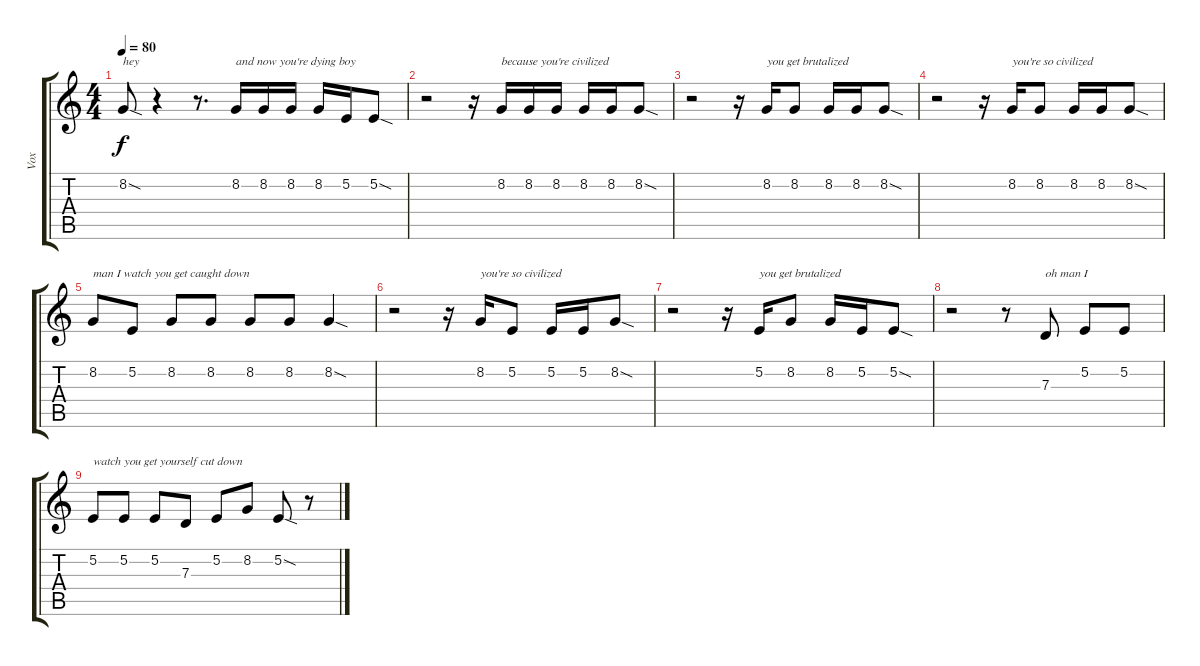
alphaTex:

\track ("Vox" "Vox") {instrument cello}
\staff {score tabs}
\tuning (E4 B3 G3 D3 A2 E2) {hide}
\ts (4 4)
\tempo 80
\clef g2
\ks c
8.2{sod}.8{txt "hey" dy f} r.4 r.8{d} 8.2.16{txt "and now you're dying boy"} 8.2.16 8.2.16 8.2.16 5.2.16 5.2{sod}.8 |
r.2 r.16 8.2.16{txt "because you're civilized"} 8.2.16 8.2.16 8.2.16 8.2.16 8.2{sod}.8 |
r.2 r.16 8.2.16{txt "you get brutalized"} 8.2.8 8.2.16 8.2.16 8.2{sod}.8 |
r.2 r.16 8.2.16{txt "you're so civilized"} 8.2.8 8.2.16 8.2.16 8.2{sod}.8 |
8.2.8{txt "man I watch you get caught down"} 5.2.8 8.2.8 8.2.8 8.2.8 8.2.8 8.2{sod}.4 |
r.2 r.16 8.2.16{txt "you're so civilized"} 5.2.8 5.2.16 5.2.16 8.2{sod}.8 |
r.2 r.16 5.2.16{txt "you get brutalized"} 8.2.8 8.2.16 5.2.16 5.2{sod}.8 |
r.2 r.8 7.3.8{txt "oh man I"} 5.2.8 5.2.8 |
5.2.8{txt "watch you get yourself cut down"} 5.2.8 5.2.8 7.3.8 5.2.8 8.2.8 5.2{sod}.8 r.8
